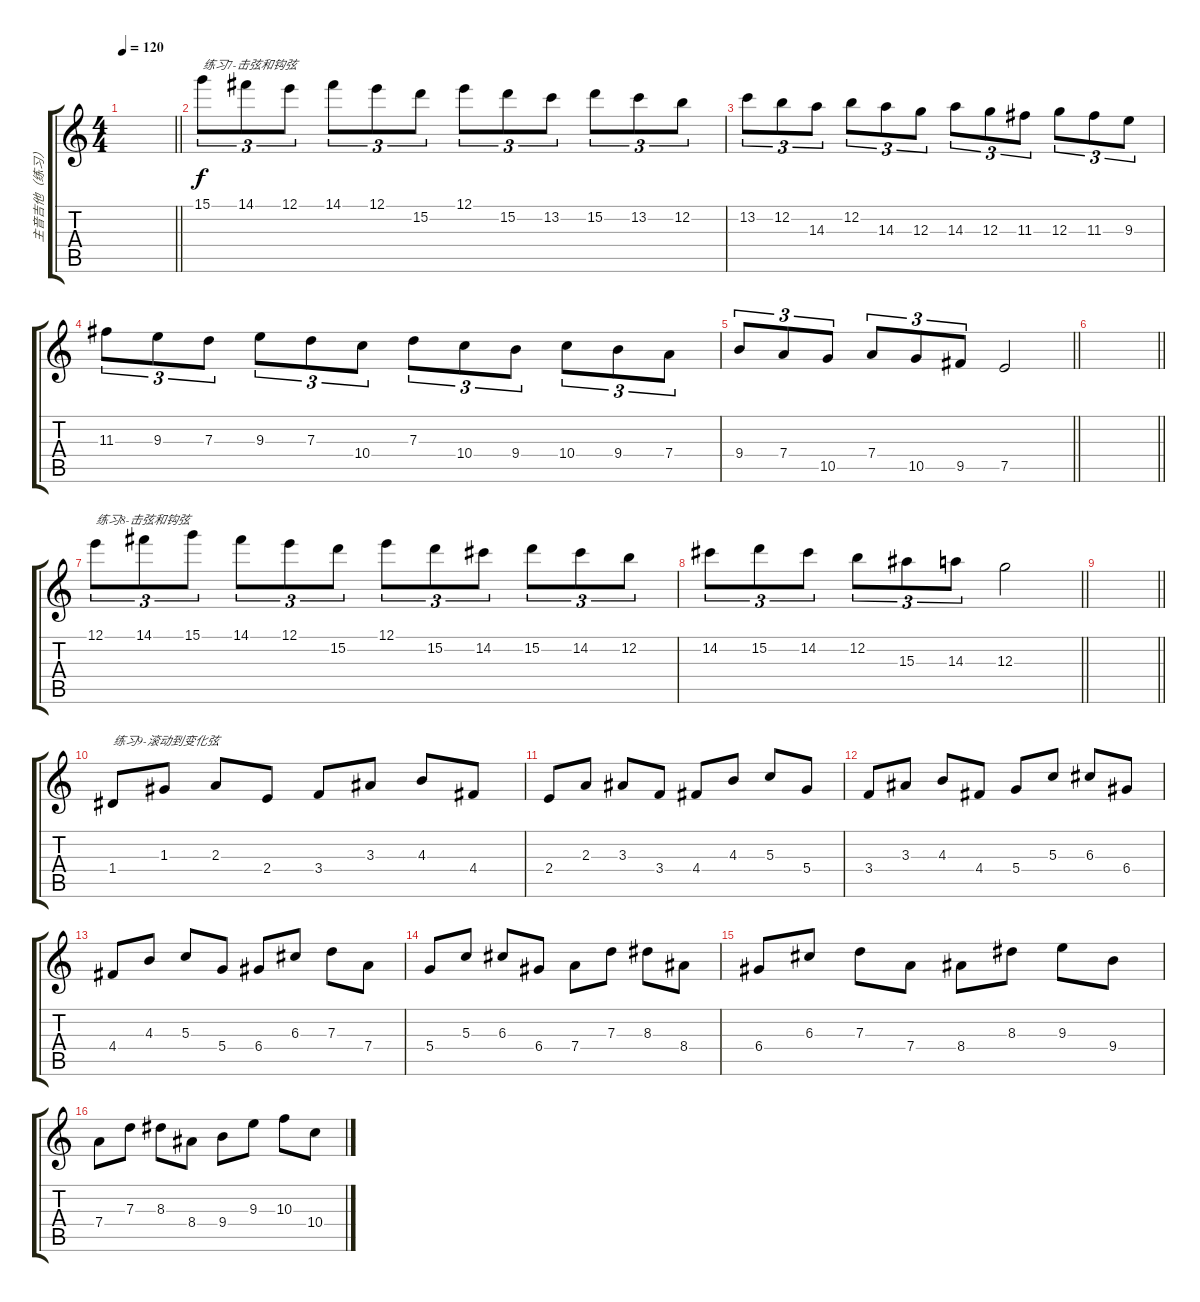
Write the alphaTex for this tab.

\track ("主音吉他（练习）" "主音吉他（练习）") {instrument overdrivenguitar}
\staff {score tabs}
\tuning (E4 B3 G3 D3 A2 E2) {hide}
\ts (4 4)
\tempo 120
\clef g2
\barLineRight lightlight
\ks c
|
15.1.8{tu (3 2) txt "练习7-击弦和钩弦"} 14.1.8{tu (3 2)} 12.1.8{tu (3 2)} 14.1.8{tu (3 2)} 12.1.8{tu (3 2)} 15.2.8{tu (3 2)} 12.1.8{tu (3 2)} 15.2.8{tu (3 2)} 13.2.8{tu (3 2)} 15.2.8{tu (3 2)} 13.2.8{tu (3 2)} 12.2.8{tu (3 2)} |
13.2.8{tu (3 2)} 12.2.8{tu (3 2)} 14.3.8{tu (3 2)} 12.2.8{tu (3 2)} 14.3.8{tu (3 2)} 12.3.8{tu (3 2)} 14.3.8{tu (3 2)} 12.3.8{tu (3 2)} 11.3.8{tu (3 2)} 12.3.8{tu (3 2)} 11.3.8{tu (3 2)} 9.3.8{tu (3 2)} |
11.3.8{tu (3 2)} 9.3.8{tu (3 2)} 7.3.8{tu (3 2)} 9.3.8{tu (3 2)} 7.3.8{tu (3 2)} 10.4.8{tu (3 2)} 7.3.8{tu (3 2)} 10.4.8{tu (3 2)} 9.4.8{tu (3 2)} 10.4.8{tu (3 2)} 9.4.8{tu (3 2)} 7.4.8{tu (3 2)} |
\barLineRight lightlight
9.4.8{tu (3 2)} 7.4.8{tu (3 2)} 10.5.8{tu (3 2)} 7.4.8{tu (3 2)} 10.5.8{tu (3 2)} 9.5.8{tu (3 2)} 7.5.2 |
\barLineRight lightlight
|
12.1.8{tu (3 2) txt "练习8-击弦和钩弦"} 14.1.8{tu (3 2)} 15.1.8{tu (3 2)} 14.1.8{tu (3 2)} 12.1.8{tu (3 2)} 15.2.8{tu (3 2)} 12.1.8{tu (3 2)} 15.2.8{tu (3 2)} 14.2.8{tu (3 2)} 15.2.8{tu (3 2)} 14.2.8{tu (3 2)} 12.2.8{tu (3 2)} |
\barLineRight lightlight
14.2.8{tu (3 2)} 15.2.8{tu (3 2)} 14.2.8{tu (3 2)} 12.2.8{tu (3 2)} 15.3.8{tu (3 2)} 14.3.8{tu (3 2)} 12.3.2 |
\barLineRight lightlight
|
1.4.8{txt "练习9-滚动到变化弦"} 1.3.8 2.3.8 2.4.8 3.4.8 3.3.8 4.3.8 4.4.8 |
2.4.8 2.3.8 3.3.8 3.4.8 4.4.8 4.3.8 5.3.8 5.4.8 |
3.4.8 3.3.8 4.3.8 4.4.8 5.4.8 5.3.8 6.3.8 6.4.8 |
4.4.8 4.3.8 5.3.8 5.4.8 6.4.8 6.3.8 7.3.8 7.4.8 |
5.4.8 5.3.8 6.3.8 6.4.8 7.4.8 7.3.8 8.3.8 8.4.8 |
6.4.8 6.3.8 7.3.8 7.4.8 8.4.8 8.3.8 9.3.8 9.4.8 |
7.4.8 7.3.8 8.3.8 8.4.8 9.4.8 9.3.8 10.3.8 10.4.8
